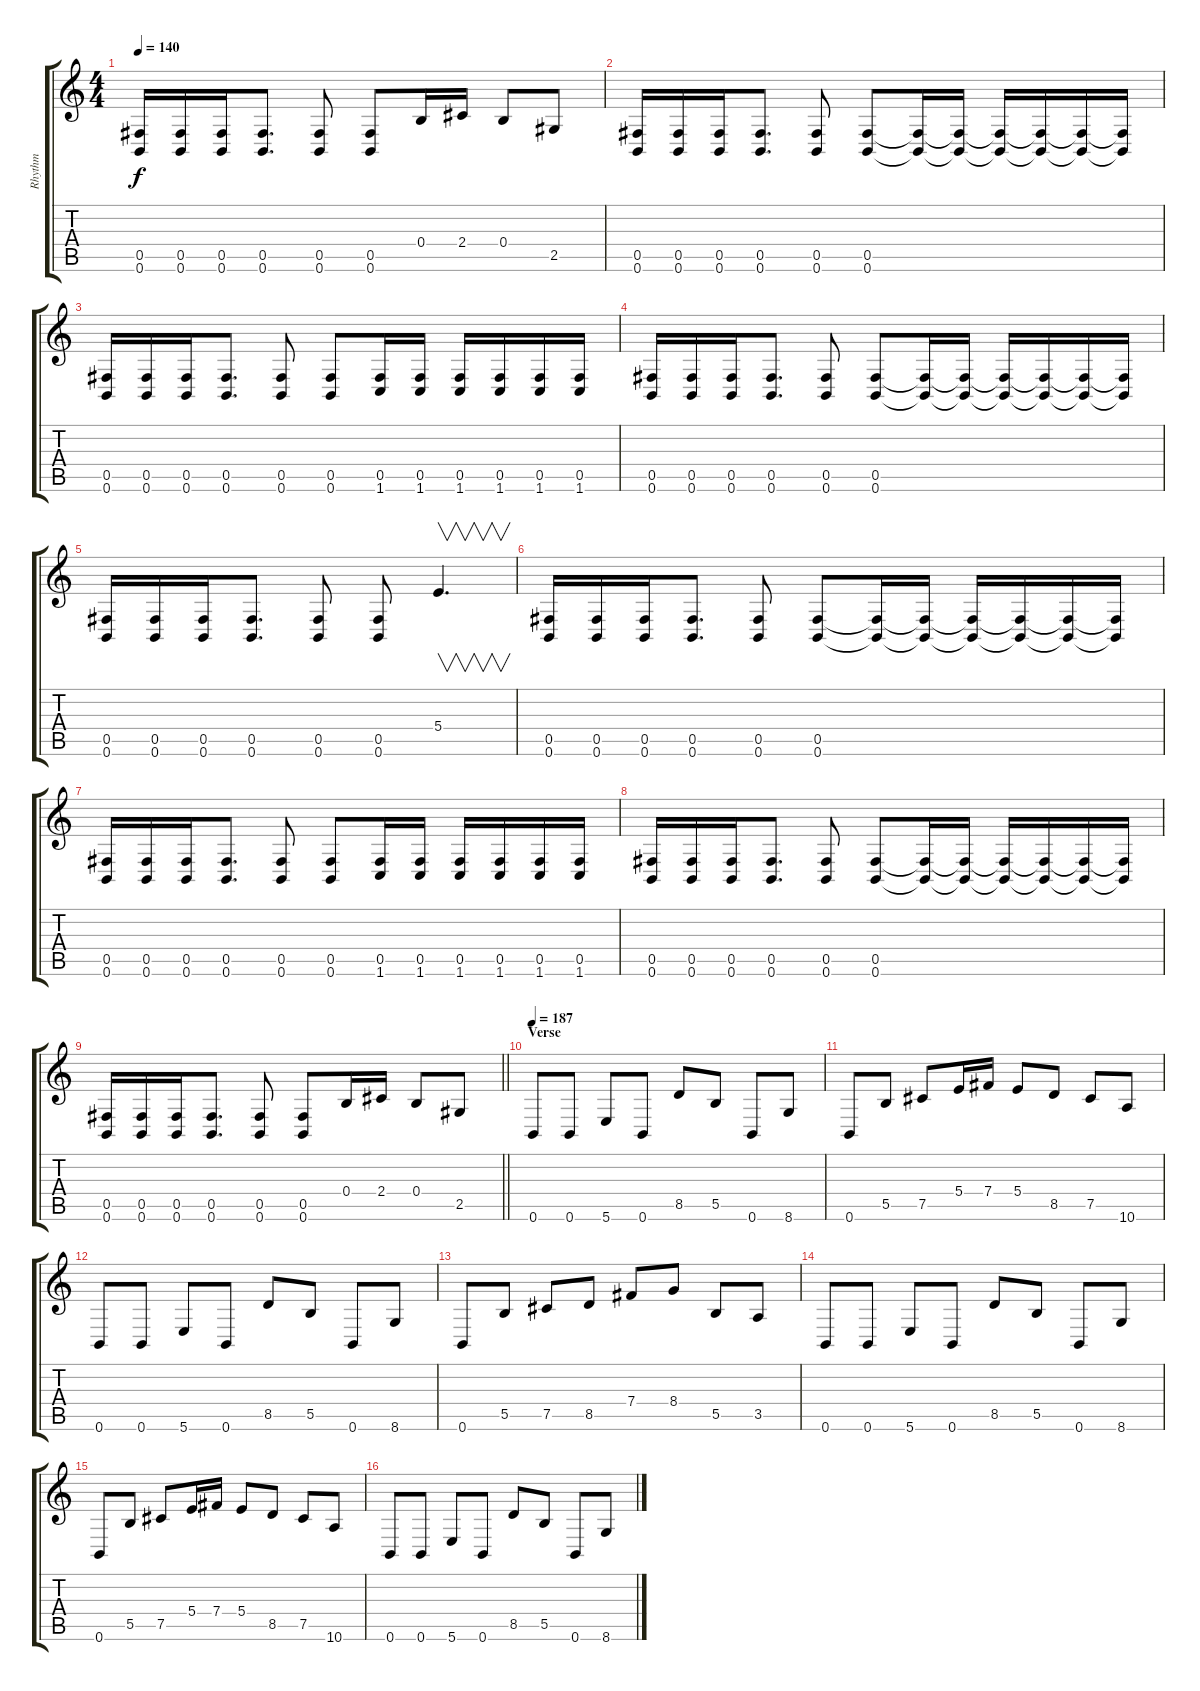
\track ("Rhythm" "Rhythm") {instrument overdrivenguitar}
\staff {score tabs}
\tuning (Db4 Ab3 E3 B2 Gb2 B1) {hide}
\ts (4 4)
\tempo 140
\clef g2
\ks c
(0.5 0.6).16{dy f} (0.5 0.6).16 (0.5 0.6).16 (0.5 0.6).8{d} (0.5 0.6).8 (0.5 0.6).8 0.4.16 2.4.16 0.4.8 2.5.8 |
(0.5 0.6).16 (0.5 0.6).16 (0.5 0.6).16 (0.5 0.6).8{d} (0.5 0.6).8 (0.5 0.6).8 (0.5{t} 0.6{t}).16 (0.5{t} 0.6{t}).16 (0.5{t} 0.6{t}).16 (0.5{t} 0.6{t}).16 (0.5{t} 0.6{t}).16 (0.5{t} 0.6{t}).16 |
(0.5 0.6).16 (0.5 0.6).16 (0.5 0.6).16 (0.5 0.6).8{d} (0.5 0.6).8 (0.5 0.6).8 (0.5 1.6).16 (0.5 1.6).16 (0.5 1.6).16 (0.5 1.6).16 (0.5 1.6).16 (0.5 1.6).16 |
(0.5 0.6).16 (0.5 0.6).16 (0.5 0.6).16 (0.5 0.6).8{d} (0.5 0.6).8 (0.5 0.6).8 (0.5{t} 0.6{t}).16 (0.5{t} 0.6{t}).16 (0.5{t} 0.6{t}).16 (0.5{t} 0.6{t}).16 (0.5{t} 0.6{t}).16 (0.5{t} 0.6{t}).16 |
(0.5 0.6).16 (0.5 0.6).16 (0.5 0.6).16 (0.5 0.6).8{d} (0.5 0.6).8 (0.5 0.6).8 5.4.4{v d} |
(0.5 0.6).16 (0.5 0.6).16 (0.5 0.6).16 (0.5 0.6).8{d} (0.5 0.6).8 (0.5 0.6).8 (0.5{t} 0.6{t}).16 (0.5{t} 0.6{t}).16 (0.5{t} 0.6{t}).16 (0.5{t} 0.6{t}).16 (0.5{t} 0.6{t}).16 (0.5{t} 0.6{t}).16 |
(0.5 0.6).16 (0.5 0.6).16 (0.5 0.6).16 (0.5 0.6).8{d} (0.5 0.6).8 (0.5 0.6).8 (0.5 1.6).16 (0.5 1.6).16 (0.5 1.6).16 (0.5 1.6).16 (0.5 1.6).16 (0.5 1.6).16 |
(0.5 0.6).16 (0.5 0.6).16 (0.5 0.6).16 (0.5 0.6).8{d} (0.5 0.6).8 (0.5 0.6).8 (0.5{t} 0.6{t}).16 (0.5{t} 0.6{t}).16 (0.5{t} 0.6{t}).16 (0.5{t} 0.6{t}).16 (0.5{t} 0.6{t}).16 (0.5{t} 0.6{t}).16 |
\barLineRight lightlight
(0.5 0.6).16 (0.5 0.6).16 (0.5 0.6).16 (0.5 0.6).8{d} (0.5 0.6).8 (0.5 0.6).8 0.4.16 2.4.16 0.4.8 2.5.8 |
\section ("" "Verse")
\tempo 187
0.6.8 0.6.8 5.6.8 0.6.8 8.5.8 5.5.8 0.6.8 8.6.8 |
0.6.8 5.5.8 7.5.8 5.4.16 7.4.16 5.4.8 8.5.8 7.5.8 10.6.8 |
0.6.8 0.6.8 5.6.8 0.6.8 8.5.8 5.5.8 0.6.8 8.6.8 |
0.6.8 5.5.8 7.5.8 8.5.8 7.4.8 8.4.8 5.5.8 3.5.8 |
0.6.8 0.6.8 5.6.8 0.6.8 8.5.8 5.5.8 0.6.8 8.6.8 |
0.6.8 5.5.8 7.5.8 5.4.16 7.4.16 5.4.8 8.5.8 7.5.8 10.6.8 |
0.6.8 0.6.8 5.6.8 0.6.8 8.5.8 5.5.8 0.6.8 8.6.8
